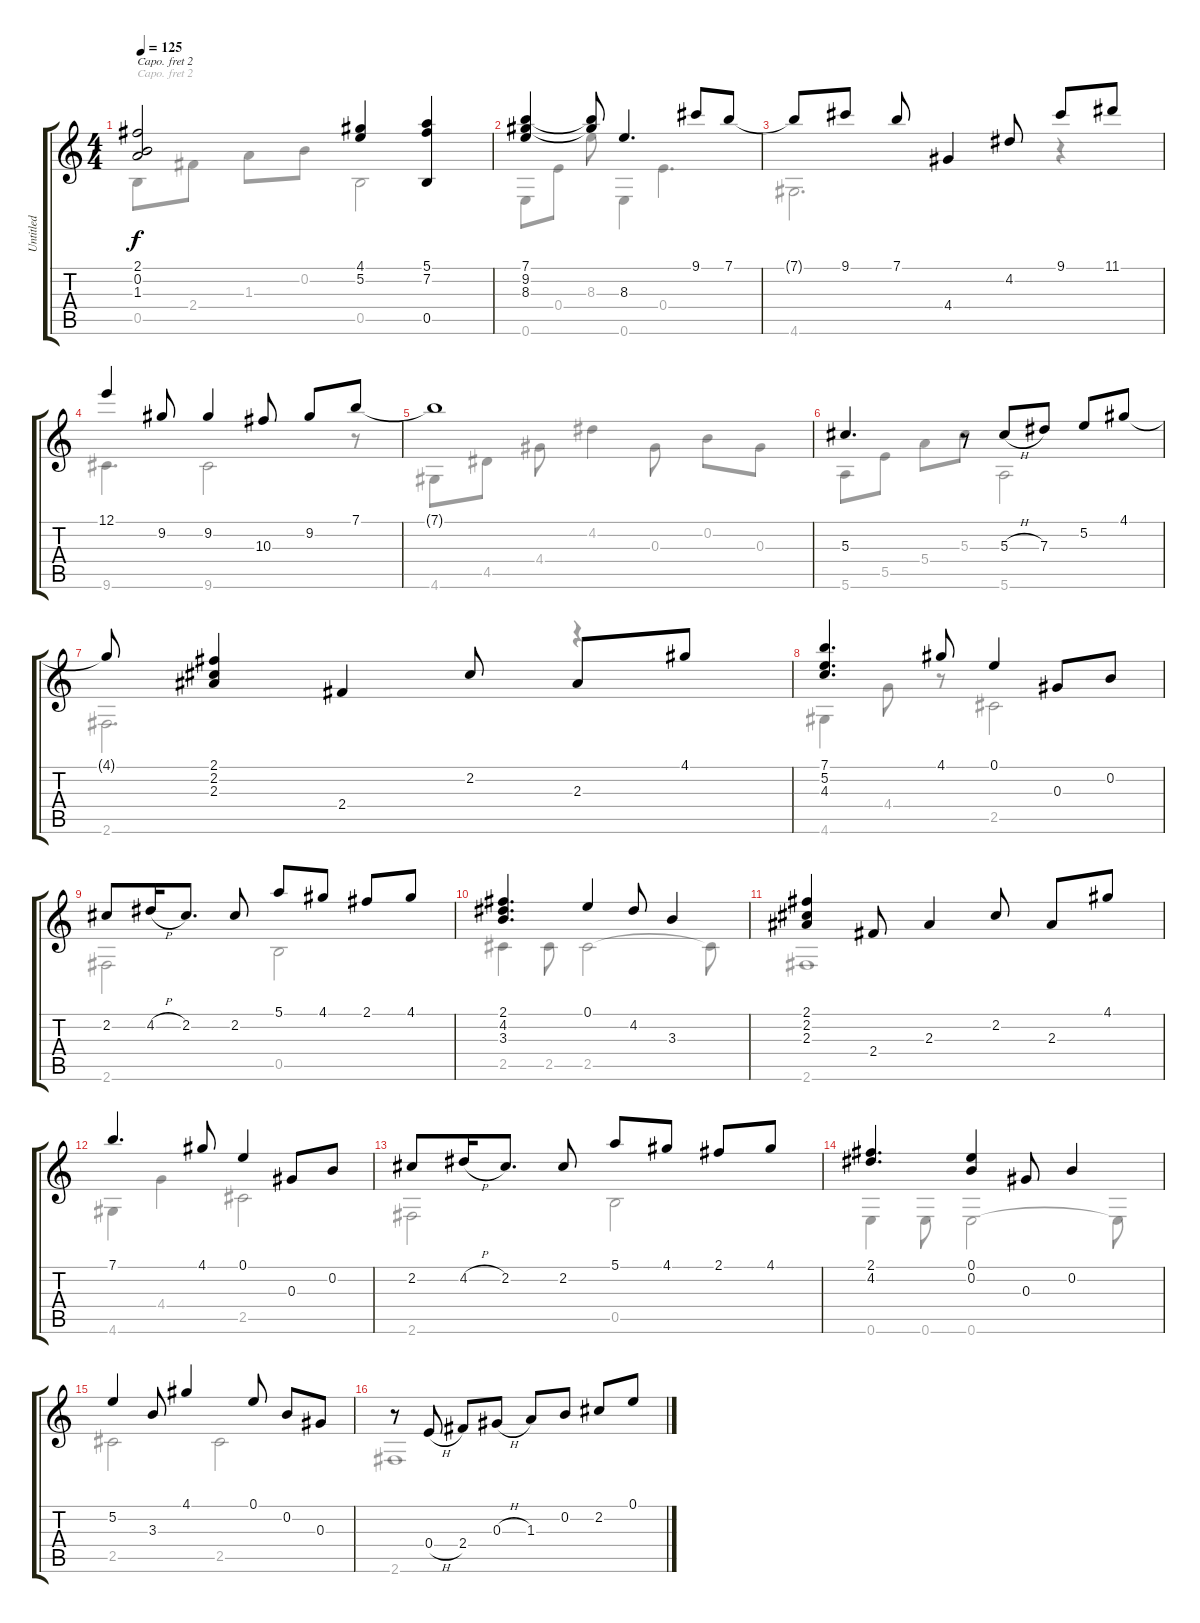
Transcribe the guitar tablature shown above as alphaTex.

\track ("Untitled" "Untitled") {instrument acousticguitarnylon}
\staff {score tabs}
\capo 2
\tuning (D4 A3 Gb3 D3 A2 D2) {hide}
\voice
\ts (4 4)
\tempo 125
\clef g2
\ks c
(2.1 0.2 1.3).2{dy f} (4.1 5.2).4 (5.1 7.2 0.5).4 |
(7.1 9.2 8.3).4 (7.1{t} 9.2{t}).8 8.3.4{d} 9.1.8 7.1.8 |
7.1{t}.8 9.1.8 7.1.8 4.4.4 4.2.8 9.1.8 11.1.8 |
12.1.4 9.2.8 9.2.4 10.3.8 9.2.8 7.1.8 |
7.1{t}.1 |
5.3.4{d} r.8 5.3{h}.8 7.3.8 5.2.8 4.1.8 |
4.1{t}.8 (2.1 2.2 2.3).4 2.4.4 2.2.8 2.3.8 4.1.8 |
(7.1 5.2 4.3).4{d} 4.1.8 0.1.4 0.3.8 0.2.8 |
2.2.8 4.2{h}.16 2.2.8{d} 2.2.8 5.1.8 4.1.8 2.1.8 4.1.8 |
(2.1 4.2 3.3).4{d} 0.1.4 4.2.8 3.3.4 |
(2.1 2.2 2.3).4 2.4.8 2.3.4 2.2.8 2.3.8 4.1.8 |
7.1.4{d} 4.1.8 0.1.4 0.3.8 0.2.8 |
2.2.8 4.2{h}.16 2.2.8{d} 2.2.8 5.1.8 4.1.8 2.1.8 4.1.8 |
(2.1 4.2).4{d} (0.1 0.2).4 0.3.8 0.2.4 |
5.2.4 3.3.8 4.1.4 0.1.8 0.2.8 0.3.8 |
r.8 0.4{h}.8 2.4.8 0.3{h}.8 1.3.8 0.2.8 2.2.8 0.1.8
\voice
\clef g2
\ottava regular
\simile none
\ks c
0.5.8{dy f} 2.4.8 1.3.8 0.2.8 0.5.2 |
0.6.8 0.4.8 8.3.8 0.6.4 0.4.4{d} |
4.6.2{d} r.4 |
9.6.4{d} 9.6.2 r.8 |
4.6.8 4.5.8 4.4.8 4.2.4 0.3.8 0.2.8 0.3.8 |
5.6.8 5.5.8 5.4.8 5.3.8 5.6.2 |
2.6.2{d} r.4 |
4.6.4 4.4.8 r.8 2.5.2 |
2.6.2 0.5.2 |
2.5.4 2.5.8 2.5.2 2.5{t}.8 |
2.6.1 |
4.6.4 4.4.4 2.5.2 |
2.6.2 0.5.2 |
0.6.4 0.6.8 0.6.2 0.6{t}.8 |
2.5.2 2.5.2 |
2.6.1
